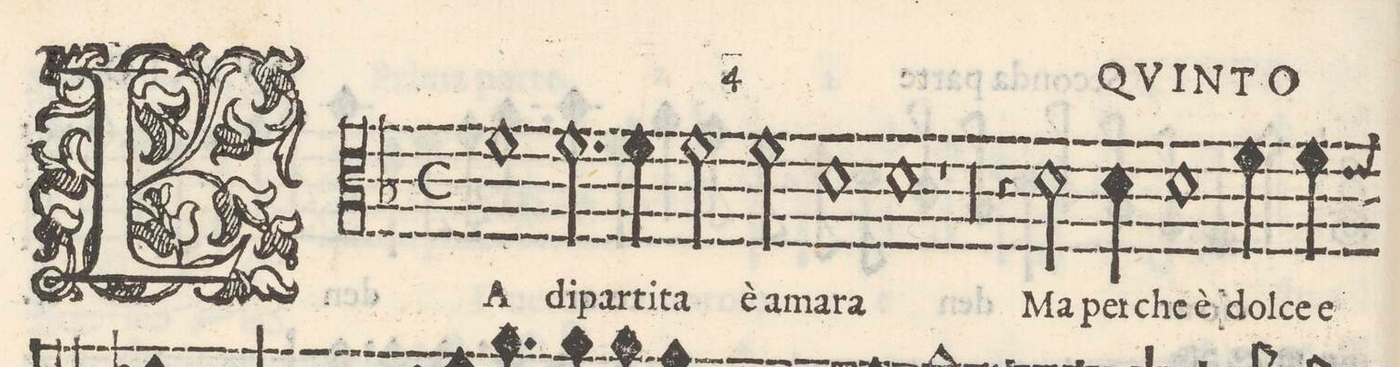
**kern	**text
*I"QVINTO	*
*clefC3	*
*k[b-]	*
*met(C)	*
*M2/1	*
1f	LA
2.f\	dipar-
4f\	-ti-
=2-	=2-
2f\	-ta
2f\	è a-
1d	-ma-
=3-	=3-
1d	-ra
1r	.
=4-	=4-
00r	.
=5-	=5-
=6-	=6-
4r	.
2d\	Ma
4d\	per-
1d	-che è
=7-	=7-
4f\	dol-
4f\	-ce e
*custos:e	*
*-	*-
